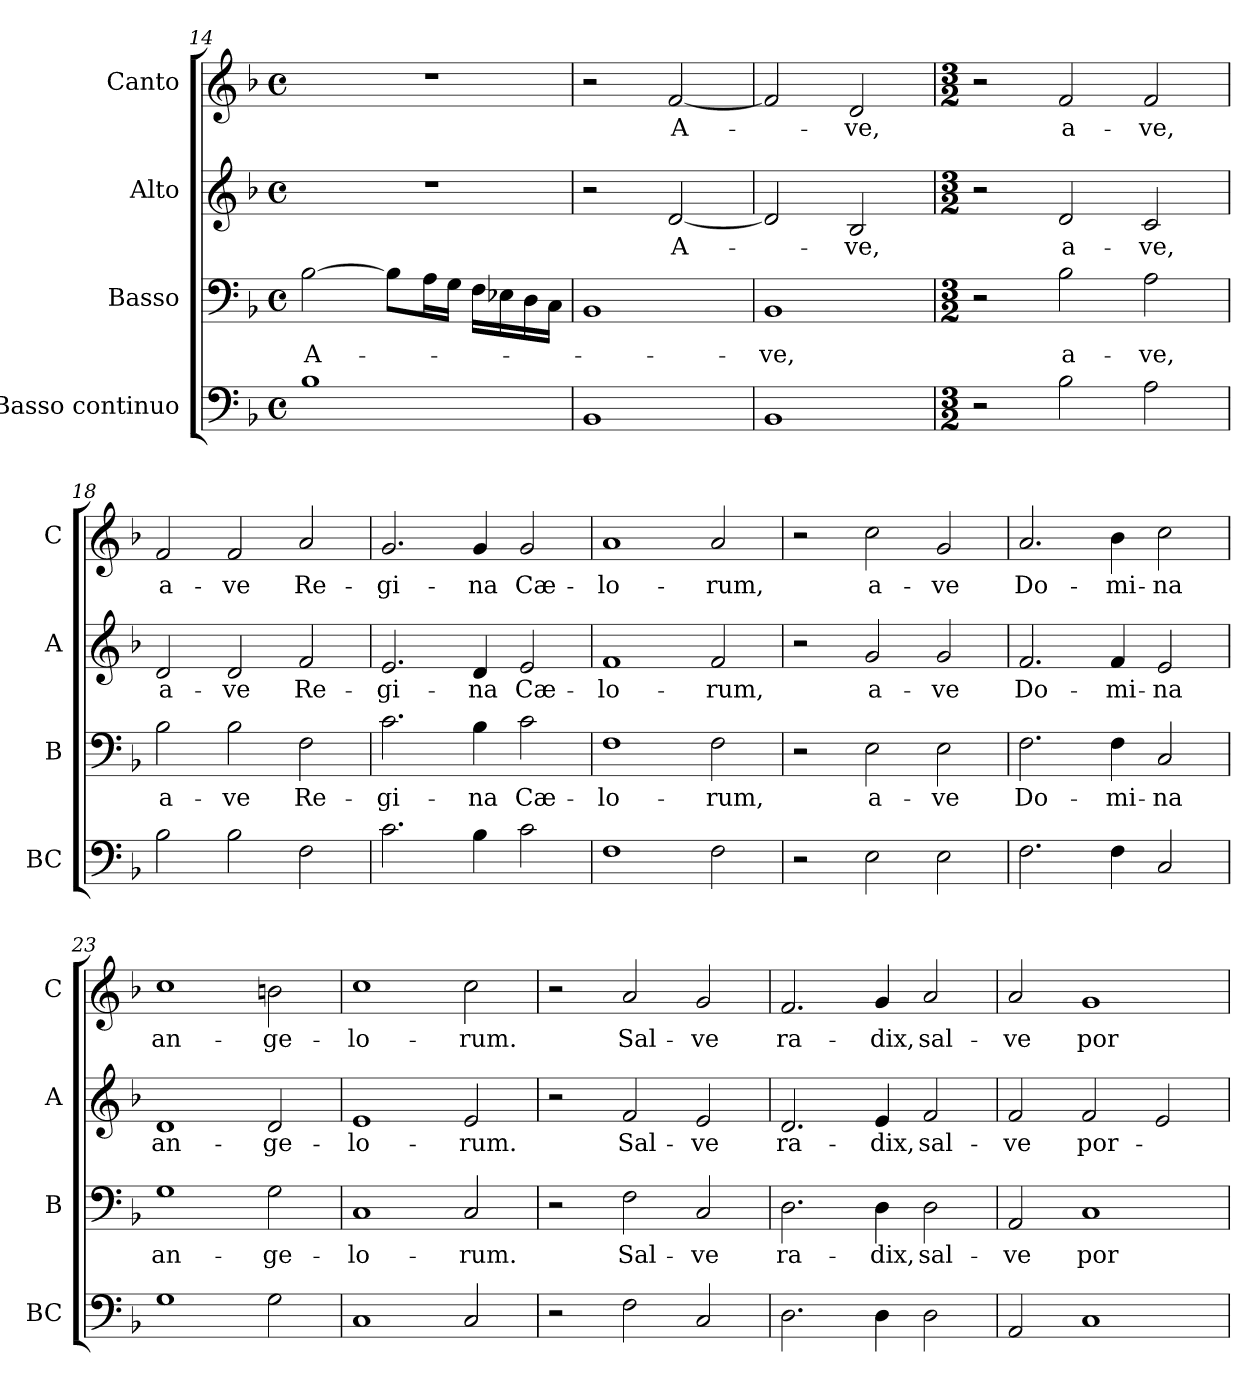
**kern	**kern	**text	**kern	**text	**kern	**text
*part4	*part3	*part3	*part2	*part2	*part1	*part1
*staff4	*staff3	*staff3	*staff2	*staff2	*staff1	*staff1
*I"Basso continuo	*I"Basso	*	*I"Alto	*	*I"Canto	*
*I'BC	*I'B	*	*I'A	*	*I'C	*
*clefF4	*clefF4	*	*clefG2	*	*clefG2	*
*k[b-]	*k[b-]	*	*k[b-]	*	*k[b-]	*
*F:	*F:	*	*F:	*	*F:	*
*M4/4	*M4/4	*	*M4/4	*	*M4/4	*
*met(c)	*met(c)	*	*met(c)	*	*met(c)	*
=14	=14	=14	=14	=14	=14	=14
!	!	!LO:LY:b	!	!	!	!
1B-	[2B-\	A-	1r	.	1r	.
.	8B-\L]	.	.	.	.	.
.	16A\L	.	.	.	.	.
.	16G\JJ	.	.	.	.	.
.	16F\LL	.	.	.	.	.
.	16E-X\	.	.	.	.	.
.	16D\	.	.	.	.	.
.	16C\JJ	.	.	.	.	.
=15	=15	=15	=15	=15	=15	=15
1BB-	1BB-	.	2r	.	2r	.
!	!	!	!	!LO:LY:b	!	!LO:LY:b
.	.	.	[2d/	A-	[2f/	A-
=16	=16	=16	=16	=16	=16	=16
!	!	!LO:LY:b	!	!	!	!
1BB-	1BB-	-ve,	2d/]	.	2f/]	.
!	!	!	!	!LO:LY:b	!	!LO:LY:b
.	.	.	2B-/	-ve,	2d/	-ve,
!!LO:LB:g=z
=17	=17	=17	=17	=17	=17	=17
*M3/2	*M3/2	*	*M3/2	*	*M3/2	*
2r	2r	.	2r	.	2r	.
!	!	!LO:LY:b	!	!LO:LY:b	!	!LO:LY:b
2B-\	2B-\	a-	2d/	a-	2f/	a-
!	!	!LO:LY:b	!	!LO:LY:b	!	!LO:LY:b
2A\	2A\	-ve,	2c/	-ve,	2f/	-ve,
=18	=18	=18	=18	=18	=18	=18
!	!	!LO:LY:b	!	!LO:LY:b	!	!LO:LY:b
2B-\	2B-\	a-	2d/	a-	2f/	a-
!	!	!LO:LY:b	!	!LO:LY:b	!	!LO:LY:b
2B-\	2B-\	-ve	2d/	-ve	2f/	-ve
!	!	!LO:LY:b	!	!LO:LY:b	!	!LO:LY:b
2F\	2F\	Re-	2f/	Re-	2a/	Re-
=19	=19	=19	=19	=19	=19	=19
!	!	!LO:LY:b	!	!LO:LY:b	!	!LO:LY:b
2.c\	2.c\	-gi-	2.e/	-gi-	2.g/	-gi-
!	!	!LO:LY:b	!	!LO:LY:b	!	!LO:LY:b
4B-\	4B-\	-na	4d/	-na	4g/	-na
!	!	!LO:LY:b	!	!LO:LY:b	!	!LO:LY:b
2c\	2c\	Cæ-	2e/	Cæ-	2g/	Cæ-
=20	=20	=20	=20	=20	=20	=20
!	!	!LO:LY:b	!	!LO:LY:b	!	!LO:LY:b
1F	1F	-lo-	1f	-lo-	1a	-lo-
!	!	!LO:LY:b	!	!LO:LY:b	!	!LO:LY:b
2F\	2F\	-rum,	2f/	-rum,	2a/	-rum,
=21	=21	=21	=21	=21	=21	=21
2r	2r	.	2r	.	2r	.
!	!	!LO:LY:b	!	!LO:LY:b	!	!LO:LY:b
2E\	2E\	a-	2g/	a-	2cc\	a-
!	!	!LO:LY:b	!	!LO:LY:b	!	!LO:LY:b
2E\	2E\	-ve	2g/	-ve	2g/	-ve
!!LO:LB:g=z
=22	=22	=22	=22	=22	=22	=22
!	!	!LO:LY:b	!	!LO:LY:b	!	!LO:LY:b
2.F\	2.F\	Do-	2.f/	Do-	2.a/	Do-
!	!	!LO:LY:b	!	!LO:LY:b	!	!LO:LY:b
4F\	4F\	-mi-	4f/	-mi-	4b-\	-mi-
!	!	!LO:LY:b	!	!LO:LY:b	!	!LO:LY:b
2C/	2C/	-na	2e/	-na	2cc\	-na
=23	=23	=23	=23	=23	=23	=23
!	!	!LO:LY:b	!	!LO:LY:b	!	!LO:LY:b
1G	1G	an-	1d	an-	1cc	an-
!	!	!LO:LY:b	!	!LO:LY:b	!	!LO:LY:b
2G\	2G\	-ge-	2d/	-ge-	2bn\	-ge-
=24	=24	=24	=24	=24	=24	=24
!	!	!LO:LY:b	!	!LO:LY:b	!	!LO:LY:b
1C	1C	-lo-	1e	-lo-	1cc	-lo-
!	!	!LO:LY:b	!	!LO:LY:b	!	!LO:LY:b
2C/	2C/	-rum.	2e/	-rum.	2cc\	-rum.
=25	=25	=25	=25	=25	=25	=25
2r	2r	.	2r	.	2r	.
!	!	!LO:LY:b	!	!LO:LY:b	!	!LO:LY:b
2F\	2F\	Sal-	2f/	Sal-	2a/	Sal-
!	!	!LO:LY:b	!	!LO:LY:b	!	!LO:LY:b
2C/	2C/	-ve	2e/	-ve	2g/	-ve
=26	=26	=26	=26	=26	=26	=26
!	!	!LO:LY:b	!	!LO:LY:b	!	!LO:LY:b
2.D\	2.D\	ra-	2.d/	ra-	2.f/	ra-
!	!	!LO:LY:b	!	!LO:LY:b	!	!LO:LY:b
4D\	4D\	-dix,	4e/	-dix,	4g/	-dix,
!	!	!LO:LY:b	!	!LO:LY:b	!	!LO:LY:b
2D\	2D\	sal-	2f/	sal-	2a/	sal-
=27	=27	=27	=27	=27	=27	=27
!	!	!LO:LY:b	!	!LO:LY:b	!	!LO:LY:b
2AA/	2AA/	-ve	2f/	-ve	2a/	-ve
!	!	!LO:LY:b	!	!LO:LY:b	!	!LO:LY:b
1C	1C	por-	2f/	por-	1g	por-
.	.	.	2e/	.	.	.
=	=	=	=	=	=	=
*-	*-	*-	*-	*-	*-	*-
